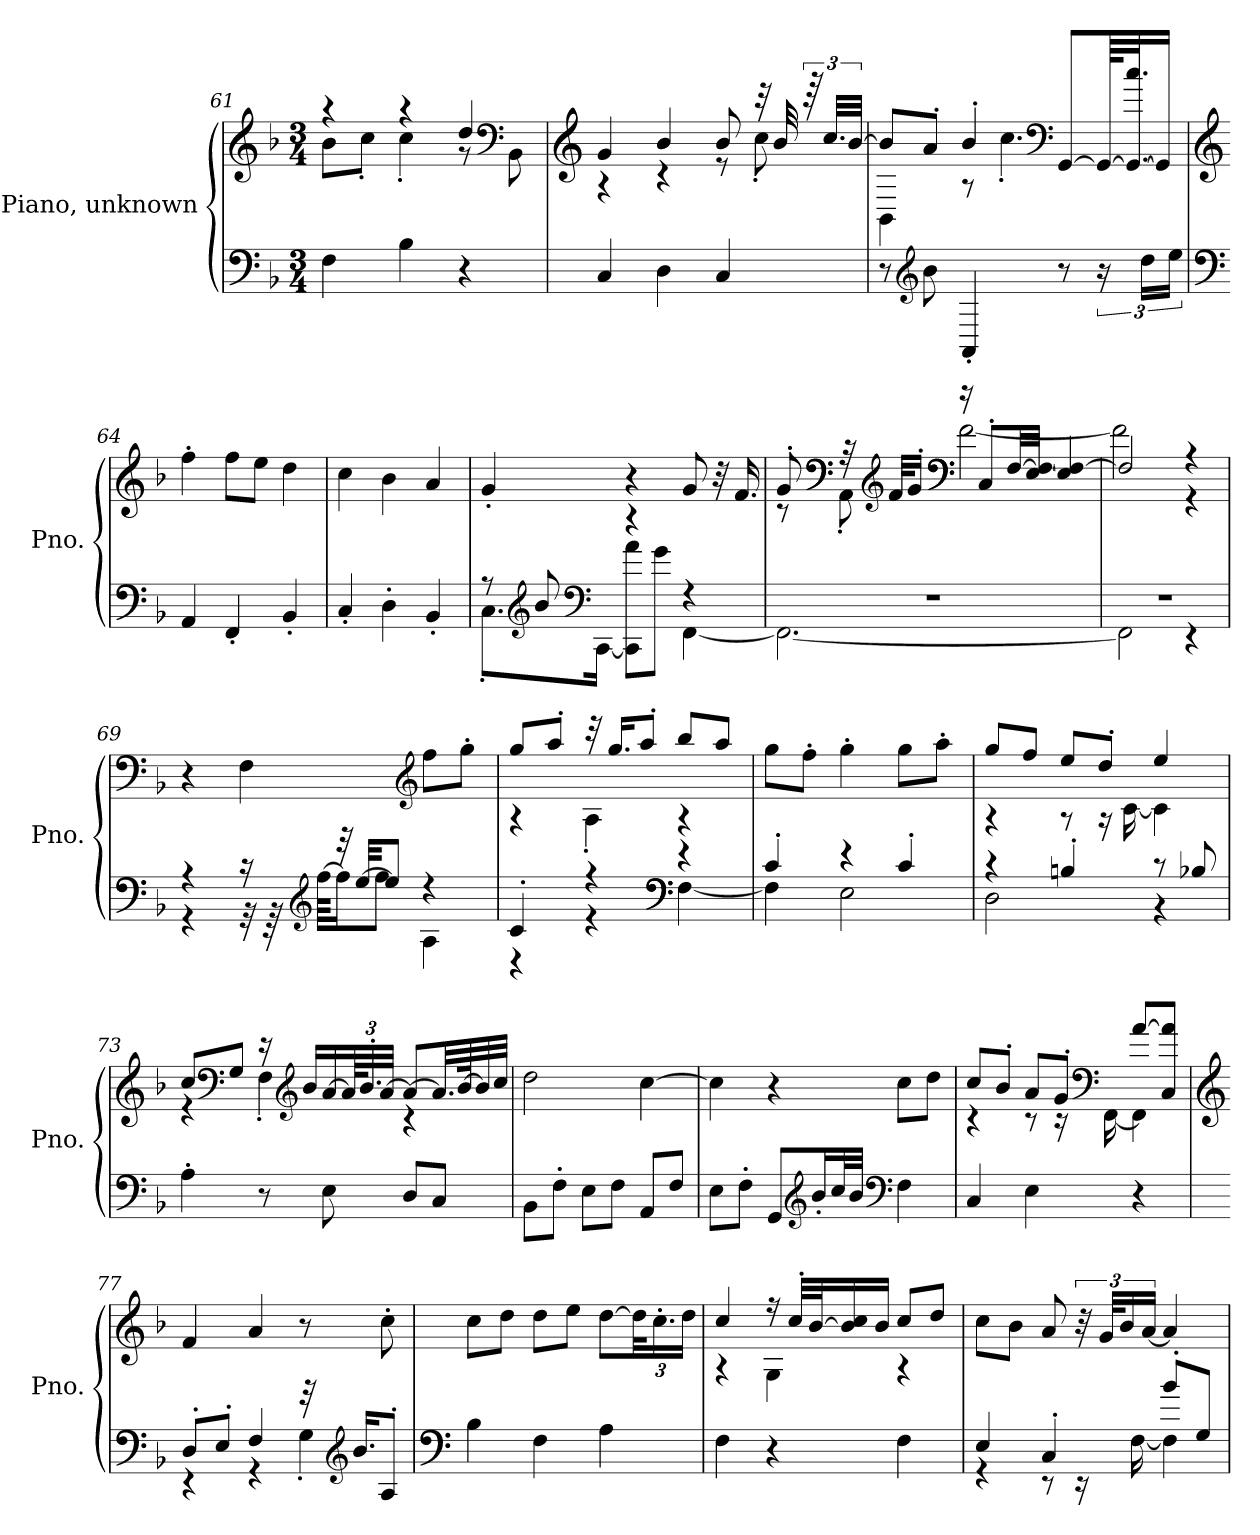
**kern	**kern
*part1	*part1
*staff2	*staff1
*I"Piano, unknown	*
*I'Pno.	*
*clefF4	*clefG2
*k[b-]	*k[b-]
*M3/4	*M3/4
=61	=61
*	*^
4F\	4r	8b-\L
.	.	8cc'\J
4B-\	4r	4cc'\
4r	4dd/	8r
*	*clefF4	*
.	.	8BB-\
=62	=62	=62
*	*clefG2	*
4C/	4g/	4r
4D\	4b-/	4r
4C/	8b-/	8r
.	32r	8cc'\
.	32b-/	.
.	96r	.
.	48.cc/LLL	.
.	[48b-/JJJ	.
!!LO:LB:g=z	!!
=63	=63	=63
8r	8b-/L]	4BB-\
*clefG2	*	*
8b-\	8a'/J	.
4AA'/	4b-'/	8r
.	.	4.cc'\
*	*clefF4	*
8r	[8GG/L	.
24r	64GG/KLL_	.
.	32.GG/_ 32.cc/J	.
24dd\LL	.	.
.	16GG/JJ]	.
24ee\JJ	.	.
*	*v	*v
=64	=64
*clefF4	*clefG2
4AA/	4ff'\
4FF'/	8ff\L
.	8ee\J
4BB-'/	4dd\
=65	=65
4C'/	4cc\
4D'\	4b-\
4BB-'/	4a/
=66	=66
*^	*
8r	8.C'\L	4g'/
*clefG2	*	*
8b-/	.	.
*clefF4	*	*
.	[16CC\Jk	.
4r	8CC\] 8a\L	4r
.	8g\J	.
4r	[4FF\	8g/
.	.	32r
.	.	16.f/
!!LO:PB:g=z
=67	=67	=67
*	*	*^
2.r	2.FF\_	8g'/	8r
*	*	*clefF4	*
.	.	32r	8AA'\
*	*	*clefG2	*
.	.	32f/KLL	.
.	.	16g'/JJ	.
*	*	*clefF4	*
.	.	16r	[2f\
.	.	8C'/L	.
.	.	[32F/LL	.
.	.	[32E/ 32F/]JJJ	.
.	.	4E/] [4F/	.
=68	=68	=68	=68
2.r	2FF\]	2F/]	2f\]
.	4r	4r	4r
*	*	*v	*v
=69	=69	=69
4r	4r	4r
16r	32r	4F\
.	64r	.
*clefG2	*	*
.	[64ff\KKLL	.
32r	16ff\J]	.
[32ee/KKL	.	.
8ee/J]	8ff\J	.
*	*	*clefG2
4r	4A\	8ff\L
.	.	8gg'\J
=70	=70	=70
*	*	*^
4c'/	4r	8gg/L	4r
.	.	8aa'/J	.
4r	4r	32r	4A'\
.	.	16.gg/KL	.
.	.	8aa'/J	.
*clefF4	*	*	*
4r	[4F\	8bb-/L	4r
.	.	8aa/J	.
*	*	*v	*v
!!LO:LB:g=z
=71	=71	=71
4c'/	4F\]	8gg\L
.	.	8ff'\J
4r	2E\	4gg'\
4c'/	.	8gg\L
.	.	8aa'\J
=72	=72	=72
*	*	*^
4r	2D\	8gg/L	4r
.	.	8ff/J	.
4Bn'/	.	8ee/L	8r
.	.	8dd'/J	16r
.	.	.	[16c\
8r	4r	4ee/	4c\]
8B-X/	.	.	.
*v	*v	*	*
=73	=73	=73
4A'\	8cc/L	4r
*	*clefF4	*
.	8G/J	.
8r	16r	4F'\
*	*clefG2	*
.	16b-/LL	.
8E\	[16a/	.
*	*Xbrackettup	*
.	96a/KL]	.
.	48.b-'/	.
.	[48a/JJJ	.
8D/L	8a/L_	4r
8C/J	32.a/LL]	.
.	[64b-/K	.
.	32b-/]	.
.	32cc/JJJ	.
*	*v	*v
=74	=74
8BB-\L	2dd\
8F'\J	.
8E\L	.
8F\J	.
8AA/L	[4cc\
8F/J	.
!!LO:LB:g=z
=75	=75
8E\L	4cc\]
8F'\J	.
8GG/L	4r
*clefG2	*
16b-'/L	.
32cc/L	.
32b-/JJJ	.
*clefF4	*
4F\	8cc\L
.	8dd\J
=76	=76
*	*^
4C/	8cc/L	4r
.	8b-'/J	.
4E\	8a/L	8r
.	8g'/J	16r
*	*clefF4	*
.	.	[16FF\
4r	[8a/L	4FF\]
.	8C/ 8a/]J	.
*	*v	*v
=77	=77
*	*clefG2
*^	*
8D'/L	4r	4f/
8E'/J	.	.
4F/	4r	4a/
32r	4G'\	8r
*clefG2	*	*
16.b-/KL	.	.
8A'/J	.	8cc'\
*v	*v	*
=78	=78
*clefF4	*
4B-\	8cc\L
.	8dd\J
4F\	8dd\L
.	8ee\J
4A\	[8dd\L
.	48dd\KL]
.	24.cc'\
.	24dd\JJ
!!LO:LB:g=z
=79	=79
*	*^
4F\	4cc/	4r
4r	16r	4G\
.	32cc'/LLL	.
.	[32b-/J	.
.	16b-/] 16cc/	.
.	16b-/JJ	.
4F\	8cc/L	4r
.	8dd/J	.
*	*v	*v
=80	=80
*^	*
4E/	4r	8cc\L
.	.	8b-\J
4C'/	8r	8a/
*	*	*brackettup
.	16r	48r
.	.	48g/KLL
.	.	24b-/
.	[16F\	.
.	.	[24a/JJ
8b-'/L	4F\]	4a/]
8G/J	.	.
*v	*v	*
=	=
*-	*-
